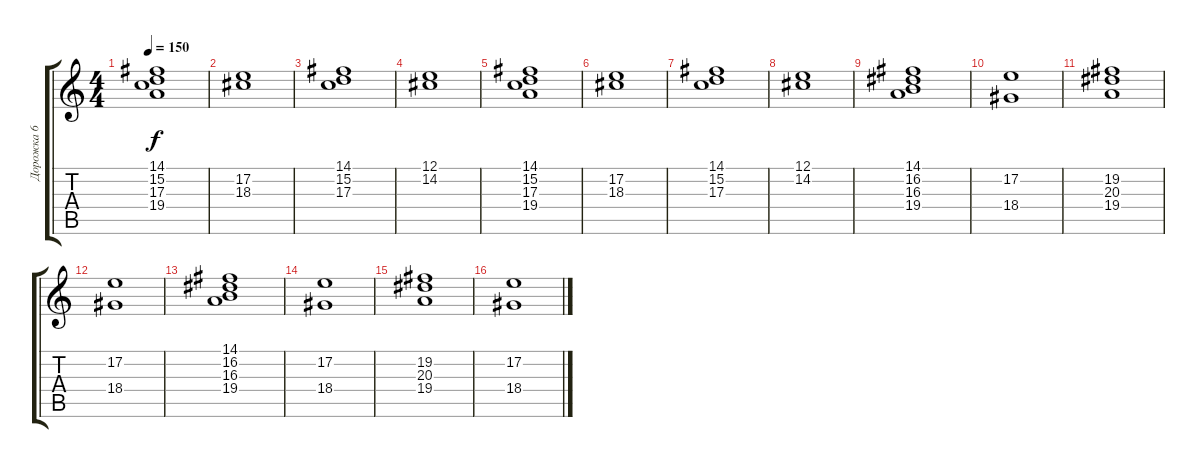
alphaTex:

\track ("Дорожка 6" "Дорожка 6") {instrument stringensemble1}
\staff {score tabs}
\tuning (E4 B3 G3 D3 A2 E2) {hide}
\ts (4 4)
\tempo 150
\clef g2
\ks c
(14.1 15.2 17.3 19.4).1{dy f} |
(17.2 18.3).1 |
(14.1 15.2 17.3).1 |
(12.1 14.2).1 |
(14.1 15.2 17.3 19.4).1 |
(17.2 18.3).1 |
(14.1 15.2 17.3).1 |
(12.1 14.2).1 |
(14.1 16.2 16.3 19.4).1 |
(17.2 18.4).1 |
(19.2 20.3 19.4).1 |
(17.2 18.4).1 |
(14.1 16.2 16.3 19.4).1 |
(17.2 18.4).1 |
(19.2 20.3 19.4).1 |
(17.2 18.4).1
